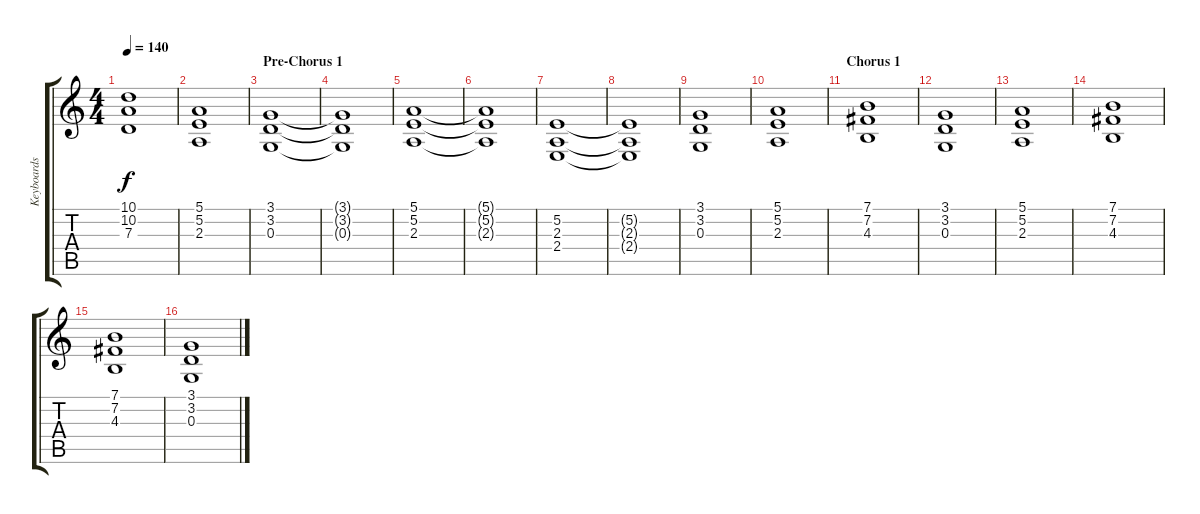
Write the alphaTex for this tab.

\track ("Keyboards" "Keyboards") {instrument stringensemble1}
\staff {score tabs}
\tuning (E4 B3 G3 D3 A2 E2) {hide}
\ts (4 4)
\tempo 140
\clef g2
\ks c
(10.1 10.2 7.3).1{dy f} |
(5.1 5.2 2.3).1 |
\section ("" "Pre-Chorus 1")
(3.1 3.2 0.3).1 |
(3.1{t} 3.2{t} 0.3{t}).1 |
(5.1 5.2 2.3).1 |
(5.1{t} 5.2{t} 2.3{t}).1 |
(5.2 2.3 2.4).1 |
(5.2{t} 2.3{t} 2.4{t}).1 |
(3.1 3.2 0.3).1 |
(5.1 5.2 2.3).1 |
\section ("" "Chorus 1")
(7.1 7.2 4.3).1 |
(3.1 3.2 0.3).1 |
(5.1 5.2 2.3).1 |
(7.1 7.2 4.3).1 |
(7.1 7.2 4.3).1 |
(3.1 3.2 0.3).1
